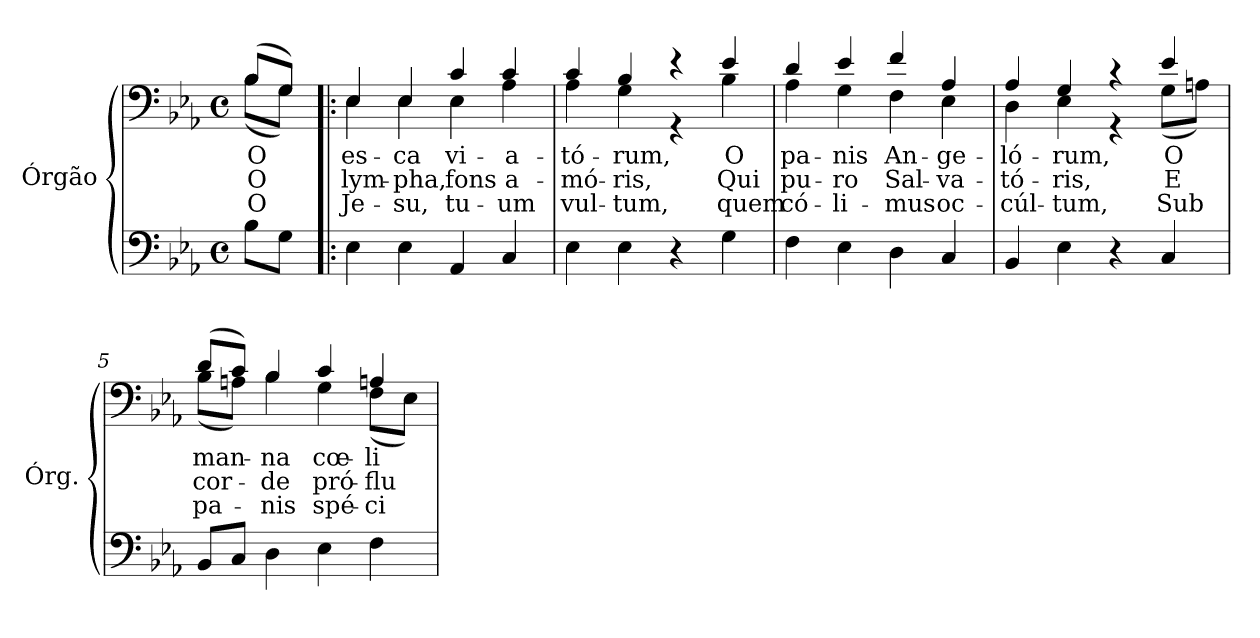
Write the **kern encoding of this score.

**kern	**kern	**text	**text	**text
*part1	*part1	*part1	*part1	*part1
*staff2	*staff1	*staff1	*staff1	*staff1
*I"Órgão	*	*	*	*
*I'Órg.	*	*	*	*
!!LO:PB:g=z
*clefF4	*clefF4	*	*	*
*k[b-e-a-]	*k[b-e-a-]	*	*	*
*E-:	*E-:	*	*	*
*M4/4	*M4/4	*	*	*
*met(c)	*met(c)	*	*	*
*MM76	*MM76	*	*	*
=	=	=	=	=
!	!LO:TX:b:cj:t=1.	!	!	!
!	!LO:TX:b:cj:t=2.	!	!	!
!	!LO:TX:b:cj:t=3.	!	!	!
!	!	!LO:LY:b:color=#000000	!LO:LY:b:color=#000000	!LO:LY:b:color=#000000
*	*^	*	*	*
8B-i\L	(8B-i/L	(8B-i\L	O	O	O
8Gi\J	8Gi/J)	8Gi\J)	.	.	.
=1!|:	=1!|:	=1!|:	=1!|:	=1!|:	=1!|:
!	!	!	!LO:LY:b:color=#000000	!LO:LY:b:color=#000000	!LO:LY:b:color=#000000
4E-i\	4E-i/	4E-i\	es-	lym-	Je-
!	!	!	!LO:LY:b:color=#000000	!LO:LY:b:color=#000000	!LO:LY:b:color=#000000
4E-i\	4E-i/	4E-i\	-ca	-pha,	-su,
!	!	!	!LO:LY:b:color=#000000	!LO:LY:b:color=#000000	!LO:LY:b:color=#000000
4AA-i/	4ci/	4E-i\	vi-	fons	tu-
!	!	!	!LO:LY:b:color=#000000	!LO:LY:b:color=#000000	!LO:LY:b:color=#000000
4Ci/	4ci/	4A-i\	-a-	a-	-um
=2	=2	=2	=2	=2	=2
!	!	!	!LO:LY:b:color=#000000	!LO:LY:b:color=#000000	!LO:LY:b:color=#000000
4E-i\	4ci/	4A-i\	-tó-	-mó-	vul-
!	!	!	!LO:LY:b:color=#000000	!LO:LY:b:color=#000000	!LO:LY:b:color=#000000
4E-i\	4B-i/	4Gi\	-rum,	-ris,	-tum,
4r	4r	4r	.	.	.
!	!	!	!LO:LY:b:color=#000000	!LO:LY:b:color=#000000	!LO:LY:b:color=#000000
4Gi\	4e-i/	4B-i\	O	Qui	quem
=3	=3	=3	=3	=3	=3
!	!	!	!LO:LY:b:color=#000000	!LO:LY:b:color=#000000	!LO:LY:b:color=#000000
4Fi\	4di/	4A-i\	pa-	pu-	có-
!	!	!	!LO:LY:b:color=#000000	!LO:LY:b:color=#000000	!LO:LY:b:color=#000000
4E-i\	4e-i/	4Gi\	-nis	-ro	-li-
!	!	!	!LO:LY:b:color=#000000	!LO:LY:b:color=#000000	!LO:LY:b:color=#000000
4Di\	4fi/	4Fi\	An-	Sal-	-mus
!	!	!	!LO:LY:b:color=#000000	!LO:LY:b:color=#000000	!LO:LY:b:color=#000000
4Ci/	4A-i/	4E-i\	-ge-	-va-	oc-
=4	=4	=4	=4	=4	=4
!	!	!	!LO:LY:b:color=#000000	!LO:LY:b:color=#000000	!LO:LY:b:color=#000000
4BB-i/	4A-i/	4Di\	-ló-	-tó-	-cúl-
!	!	!	!LO:LY:b:color=#000000	!LO:LY:b:color=#000000	!LO:LY:b:color=#000000
4E-i\	4Gi/	4E-i\	-rum,	-ris,	-tum,
4r	4r	4r	.	.	.
!	!	!	!LO:LY:b:color=#000000	!LO:LY:b:color=#000000	!LO:LY:b:color=#000000
4Ci/	4e-i/	(8Gi\L	O	E	Sub
.	.	8Ani\J)	.	.	.
!!LO:LB:g=z	!!
=5	=5	=5	=5	=5	=5
!	!	!	!LO:LY:b:color=#000000	!LO:LY:b:color=#000000	!LO:LY:b:color=#000000
8BB-i/L	(8di/L	(8B-i\L	man-	cor-	pa-
8Ci/J	8ci/J)	8Ani\J)	.	.	.
!	!	!	!LO:LY:b:color=#000000	!LO:LY:b:color=#000000	!LO:LY:b:color=#000000
4Di\	4B-i/	4B-i\	-na	-de	-nis
!	!	!	!LO:LY:b:color=#000000	!LO:LY:b:color=#000000	!LO:LY:b:color=#000000
4E-i\	4ci/	4Gi\	cœ-	pró-	spé-
!	!	!	!LO:LY:b:color=#000000	!LO:LY:b:color=#000000	!LO:LY:b:color=#000000
4Fi\	4Ani/	(8Fi\L	-li-	-flu-	-ci-
.	.	8E-i\J)	.	.	.
*	*v	*v	*	*	*
=	=	=	=	=
*-	*-	*-	*-	*-
